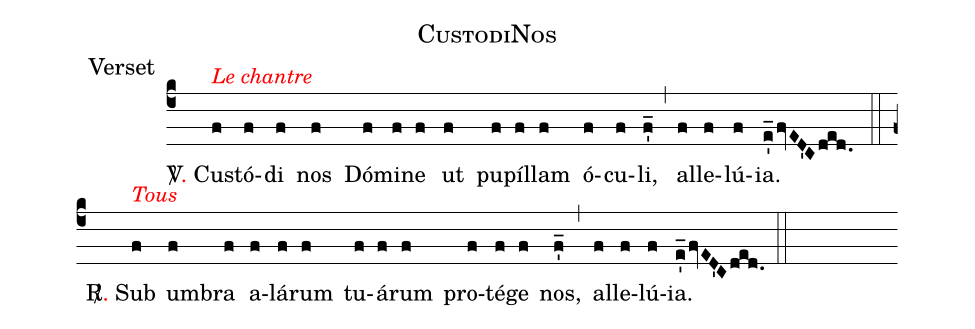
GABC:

name:CustodiNos;
office-part:Verset;
%%
(c4) <alt>\rubrique{Le chantre}</alt>
%<v>\hspace{-2em}</v>
<sp>V/</sp><v>{\red.}</v> C{u}(f)stó(f)di(f) nos(f) Dó(f)mi(f)ne(f) ut(f) pu(f)píl(f)lam(f) ó(f)cu(f)li,(f'_) (,) al(f)le(f)lú(f)ia.(e'_fvED'Cded.) (::)% (Z)

<alt>\rubrique{Tous}</alt>
<sp>R/</sp><v>{\red.}</v> S{u}b(f) um(f)bra(f) a(f)lá(f)rum(f) tu(f)á(f)rum(f) pro(f)té(f)ge(f) nos,(f'_) (,)  al(f)le(f)lú(f)ia.(e'_fvED'Cded.) (::)
